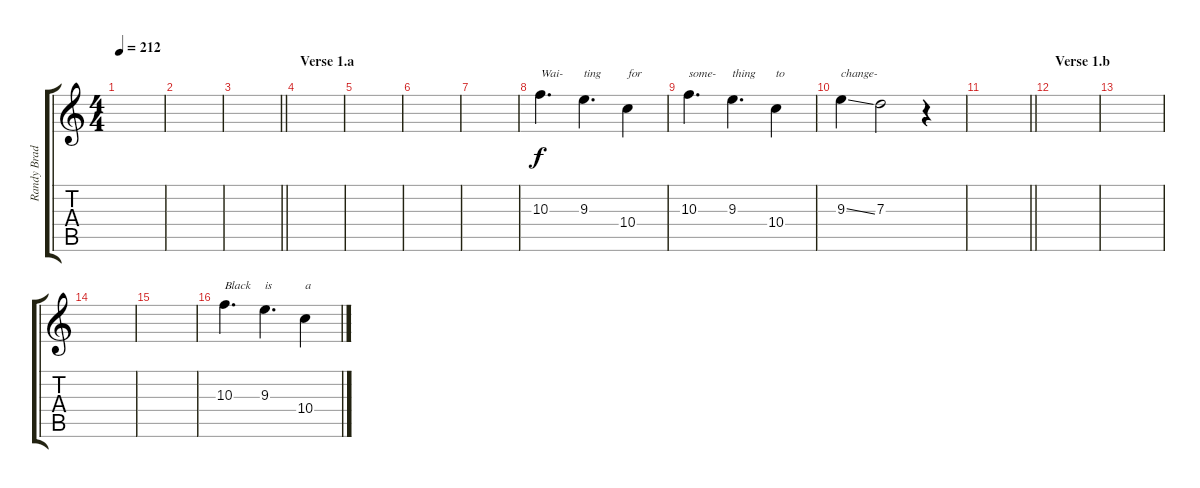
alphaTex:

\track ("Randy Bradbury - Bkg Vocals" "Randy Brad") {instrument distortionguitar}
\staff {score tabs}
\tuning (E4 B3 G3 D3 A2 E2) {hide}
\ts (4 4)
\tempo 212
\clef g2
\ks c
|
|
\barLineRight lightlight
|
\section ("" "Verse 1.a")
|
|
|
|
10.3.4{d txt "Wai-"} 9.3.4{d txt "ting"} 10.4.4{txt "for"} |
10.3.4{d txt "some-"} 9.3.4{d txt "thing"} 10.4.4{txt "to"} |
9.3{ss}.4{txt "change-"} 7.3.2 r.4 |
\barLineRight lightlight
|
\section ("" "Verse 1.b")
|
|
|
|
10.3.4{d txt "Black"} 9.3.4{d txt "is"} 10.4.4{txt "a"}
